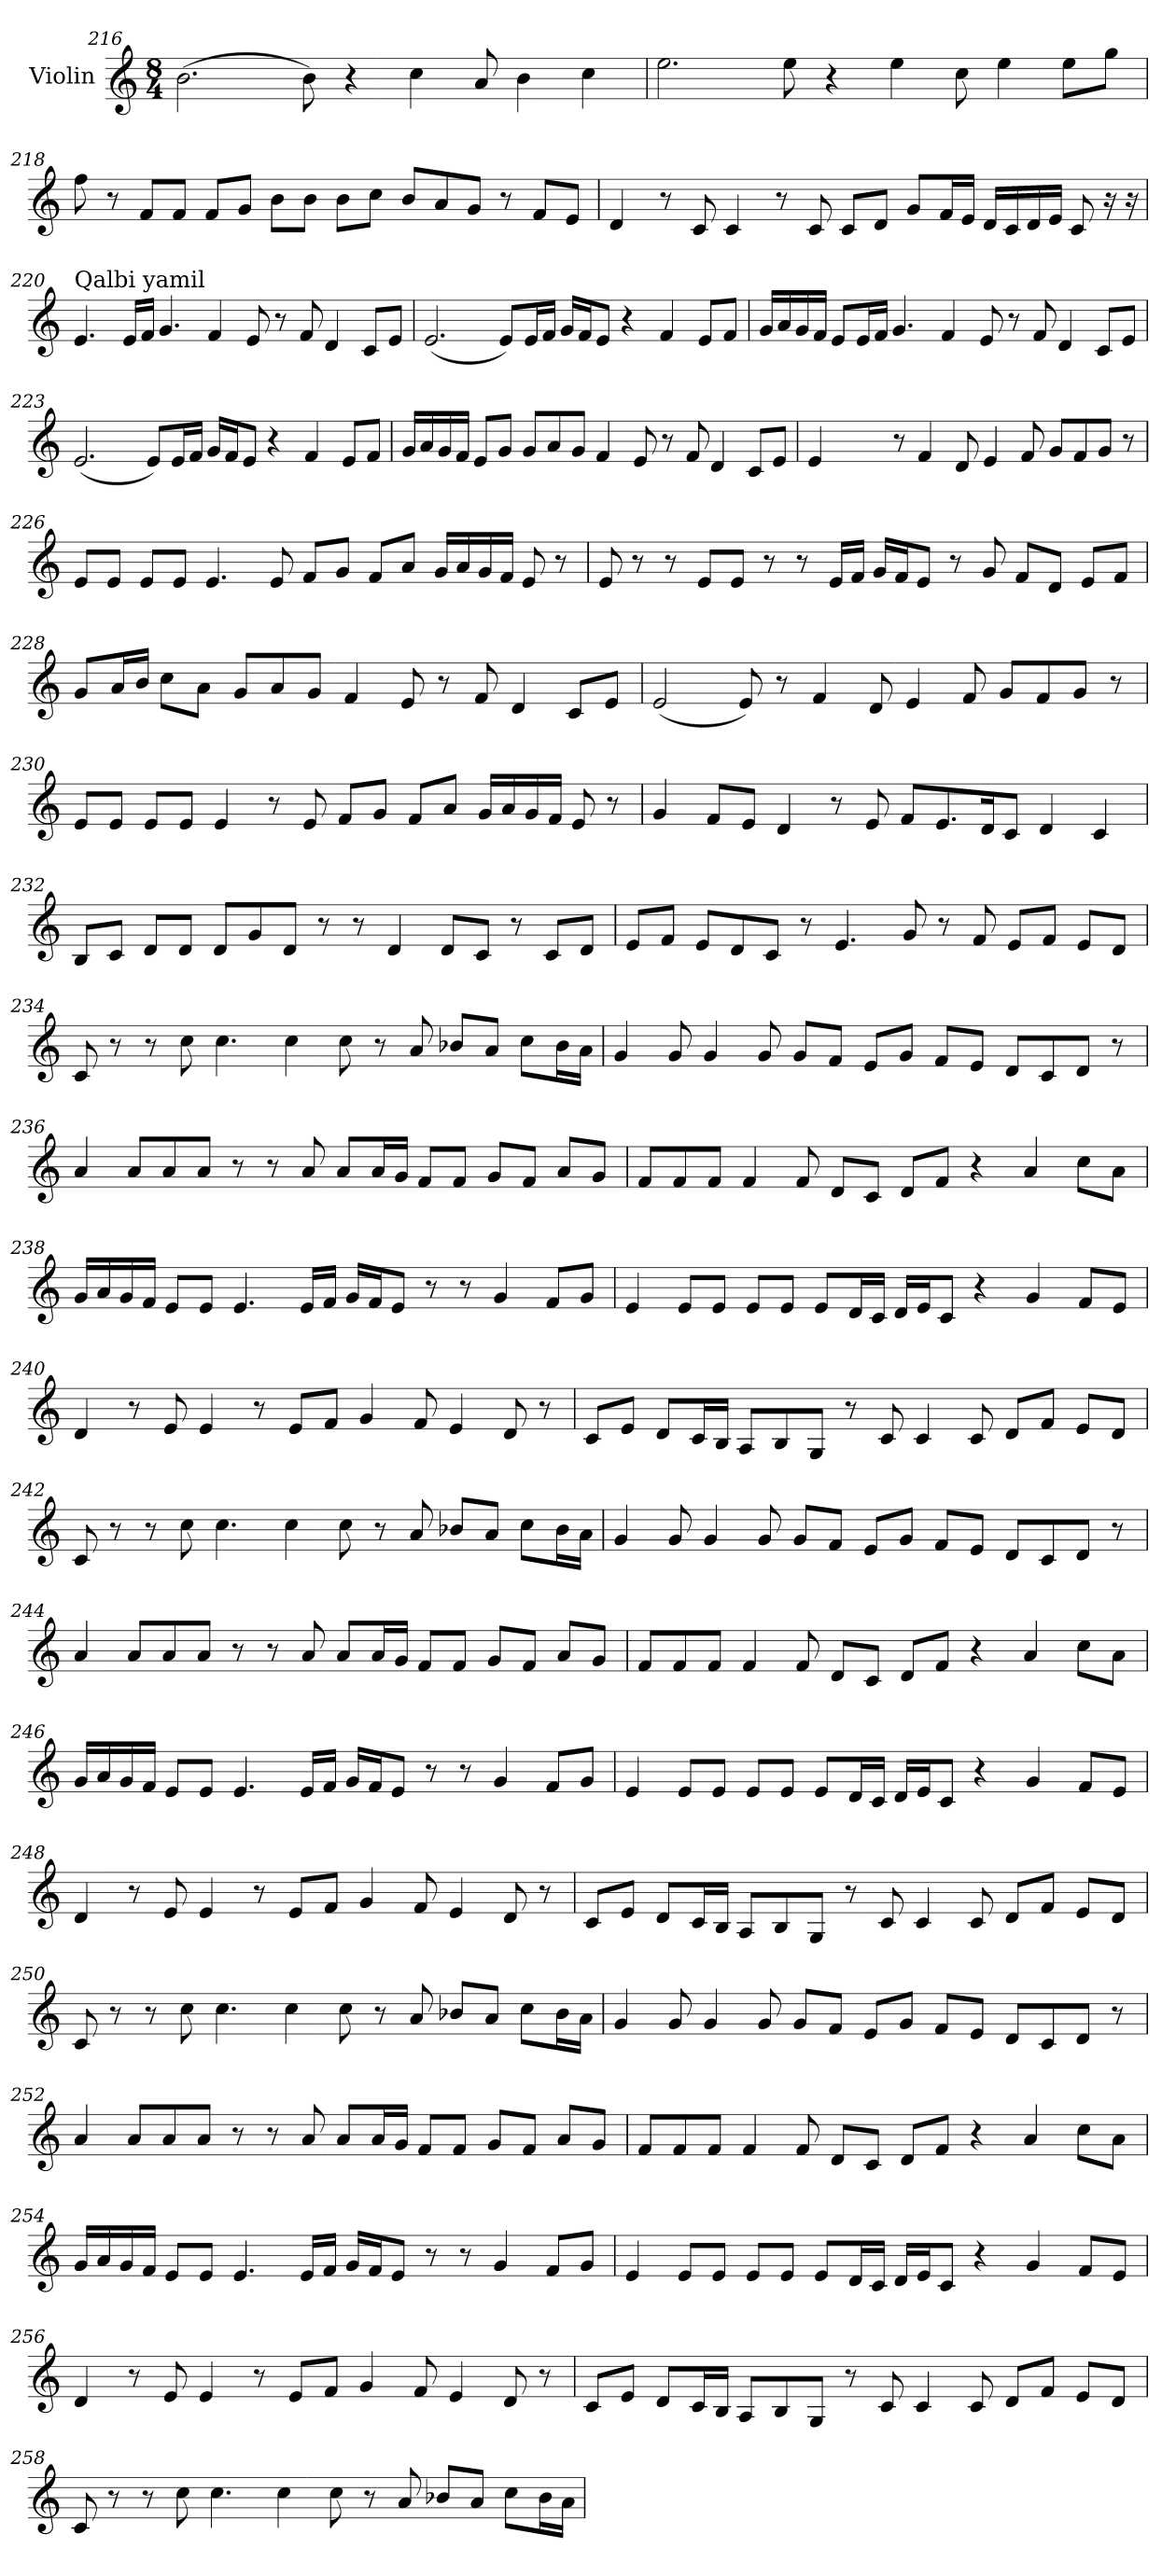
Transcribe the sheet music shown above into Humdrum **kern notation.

**kern
*part1
*staff1
*I"Violin
*clefG2
*k[]
*C:
*M8/4
=216
(2.b\
8b\)
4r
4cc\
8a/
4b\
4cc\
=217
2.ee\
8ee\
4r
4ee\
8cc\
4ee\
8ee\L
8gg\J
!!LO:LB:g=z
=218
8ff\
8r
8f/L
8f/J
8f/L
8g/J
8b\L
8b\J
8b\L
8cc\J
8b/L
8a/
8g/J
8r
8f/L
8e/J
=219
4d/
8r
8c/
4c/
8r
8c/
8c/L
8d/J
8g/L
16f/L
16e/JJ
16d/LL
16c/
16d/
16e/JJ
8c/
16r
16r
!!LO:LB:g=z
=220
*MM60
!LO:TX:a:t=Qalbi yamil
4.e/
16e/LL
16f/JJ
4.g/
4f/
8e/
8r
8f/
4d/
8c/L
8e/J
=221
(2.e/
8e/L)
16e/L
16f/JJ
16g/LL
16f/J
8e/J
4r
4f/
8e/L
8f/J
!!LO:LB:g=z
=222
16g/LL
16a/
16g/
16f/JJ
8e/L
16e/L
16f/JJ
4.g/
4f/
8e/
8r
8f/
4d/
8c/L
8e/J
!!LO:LB:g=z
=223
(2.e/
8e/L)
16e/L
16f/JJ
16g/LL
16f/J
8e/J
4r
4f/
8e/L
8f/J
=224
16g/LL
16a/
16g/
16f/JJ
8e/L
8g/J
8g/L
8a/
8g/J
4f/
8e/
8r
8f/
4d/
8c/L
8e/J
!!LO:PB:g=z
=225
4e/
4.ryy
8r
4f/
8d/
4e/
8f/
8g/L
8f/
8g/J
8r
=226
8e/L
8e/J
8e/L
8e/J
4.e/
8e/
8f/L
8g/J
8f/L
8a/J
16g/LL
16a/
16g/
16f/JJ
8e/
8r
!!LO:LB:g=z
=227
8e/
8r
8r
8e/L
8e/J
8r
8r
16e/LL
16f/JJ
16g/LL
16f/J
8e/J
8r
8g/
8f/L
8d/J
8e/L
8f/J
=228
8g/L
16a/L
16b/JJ
8cc\L
8a\J
8g/L
8a/
8g/J
4f/
8e/
8r
8f/
4d/
8c/L
8e/J
!!LO:LB:g=z
=229
(2e/
8e/)
8r
4f/
8d/
4e/
8f/
8g/L
8f/
8g/J
8r
=230
8e/L
8e/J
8e/L
8e/J
4e/
8r
8e/
8f/L
8g/J
8f/L
8a/J
16g/LL
16a/
16g/
16f/JJ
8e/
8r
!!LO:LB:g=z
=231
4g/
8f/L
8e/J
4d/
8r
8e/
8f/L
8.e/
16d/K
8c/J
4d/
4c/
=232
8B/L
8c/J
8d/L
8d/J
8d/L
8g/
8d/J
8r
8r
4d/
8d/L
8c/J
8r
8c/L
8d/J
!!LO:LB:g=z
=233
8e/L
8f/J
8e/L
8d/
8c/J
8r
4.e/
8g/
8r
8f/
8e/L
8f/J
8e/L
8d/J
=234
8c/
8r
8r
8cc\
4.cc\
4cc\
8cc\
8r
8a/
8b-X/L
8a/J
8cc\L
16b-\L
16a\JJ
!!LO:LB:g=z
=235
4g/
8g/
4g/
8g/
8g/L
8f/J
8e/L
8g/J
8f/L
8e/J
8d/L
8c/
8d/J
8r
=236
4a/
8a/L
8a/
8a/J
8r
8r
8a/
8a/L
16a/L
16g/JJ
8f/L
8f/J
8g/L
8f/J
8a/L
8g/J
!!LO:LB:g=z
=237
8f/L
8f/
8f/J
4f/
8f/
8d/L
8c/J
8d/L
8f/J
4r
4a/
8cc\L
8a\J
=238
16g/LL
16a/
16g/
16f/JJ
8e/L
8e/J
4.e/
16e/LL
16f/JJ
16g/LL
16f/J
8e/J
8r
8r
4g/
8f/L
8g/J
!!LO:LB:g=z
=239
4e/
8e/L
8e/J
8e/L
8e/J
8e/L
16d/L
16c/JJ
16d/LL
16e/J
8c/J
4r
4g/
8f/L
8e/J
=240
4d/
8r
8e/
4e/
8r
8e/L
8f/J
4g/
8f/
4e/
8d/
8r
!!LO:PB:g=z
=241
8c/L
8e/J
8d/L
16c/L
16B/JJ
8A/L
8B/
8G/J
8r
8c/
4c/
8c/
8d/L
8f/J
8e/L
8d/J
=242
8c/
8r
8r
8cc\
4.cc\
4cc\
8cc\
8r
8a/
8b-X/L
8a/J
8cc\L
16b-\L
16a\JJ
!!LO:LB:g=z
=243
4g/
8g/
4g/
8g/
8g/L
8f/J
8e/L
8g/J
8f/L
8e/J
8d/L
8c/
8d/J
8r
=244
4a/
8a/L
8a/
8a/J
8r
8r
8a/
8a/L
16a/L
16g/JJ
8f/L
8f/J
8g/L
8f/J
8a/L
8g/J
!!LO:LB:g=z
=245
8f/L
8f/
8f/J
4f/
8f/
8d/L
8c/J
8d/L
8f/J
4r
4a/
8cc\L
8a\J
=246
16g/LL
16a/
16g/
16f/JJ
8e/L
8e/J
4.e/
16e/LL
16f/JJ
16g/LL
16f/J
8e/J
8r
8r
4g/
8f/L
8g/J
!!LO:LB:g=z
=247
4e/
8e/L
8e/J
8e/L
8e/J
8e/L
16d/L
16c/JJ
16d/LL
16e/J
8c/J
4r
4g/
8f/L
8e/J
=248
4d/
8r
8e/
4e/
8r
8e/L
8f/J
4g/
8f/
4e/
8d/
8r
!!LO:LB:g=z
=249
8c/L
8e/J
8d/L
16c/L
16B/JJ
8A/L
8B/
8G/J
8r
8c/
4c/
8c/
8d/L
8f/J
8e/L
8d/J
=250
8c/
8r
8r
8cc\
4.cc\
4cc\
8cc\
8r
8a/
8b-X/L
8a/J
8cc\L
16b-\L
16a\JJ
!!LO:LB:g=z
=251
4g/
8g/
4g/
8g/
8g/L
8f/J
8e/L
8g/J
8f/L
8e/J
8d/L
8c/
8d/J
8r
=252
4a/
8a/L
8a/
8a/J
8r
8r
8a/
8a/L
16a/L
16g/JJ
8f/L
8f/J
8g/L
8f/J
8a/L
8g/J
!!LO:LB:g=z
=253
8f/L
8f/
8f/J
4f/
8f/
8d/L
8c/J
8d/L
8f/J
4r
4a/
8cc\L
8a\J
=254
16g/LL
16a/
16g/
16f/JJ
8e/L
8e/J
4.e/
16e/LL
16f/JJ
16g/LL
16f/J
8e/J
8r
8r
4g/
8f/L
8g/J
!!LO:LB:g=z
=255
4e/
8e/L
8e/J
8e/L
8e/J
8e/L
16d/L
16c/JJ
16d/LL
16e/J
8c/J
4r
4g/
8f/L
8e/J
=256
4d/
8r
8e/
4e/
8r
8e/L
8f/J
4g/
8f/
4e/
8d/
8r
!!LO:PB:g=z
=257
8c/L
8e/J
8d/L
16c/L
16B/JJ
8A/L
8B/
8G/J
8r
8c/
4c/
8c/
8d/L
8f/J
8e/L
8d/J
=258
8c/
8r
8r
8cc\
4.cc\
4cc\
8cc\
8r
8a/
8b-X/L
8a/J
8cc\L
16b-\L
16a\JJ
=
*-
